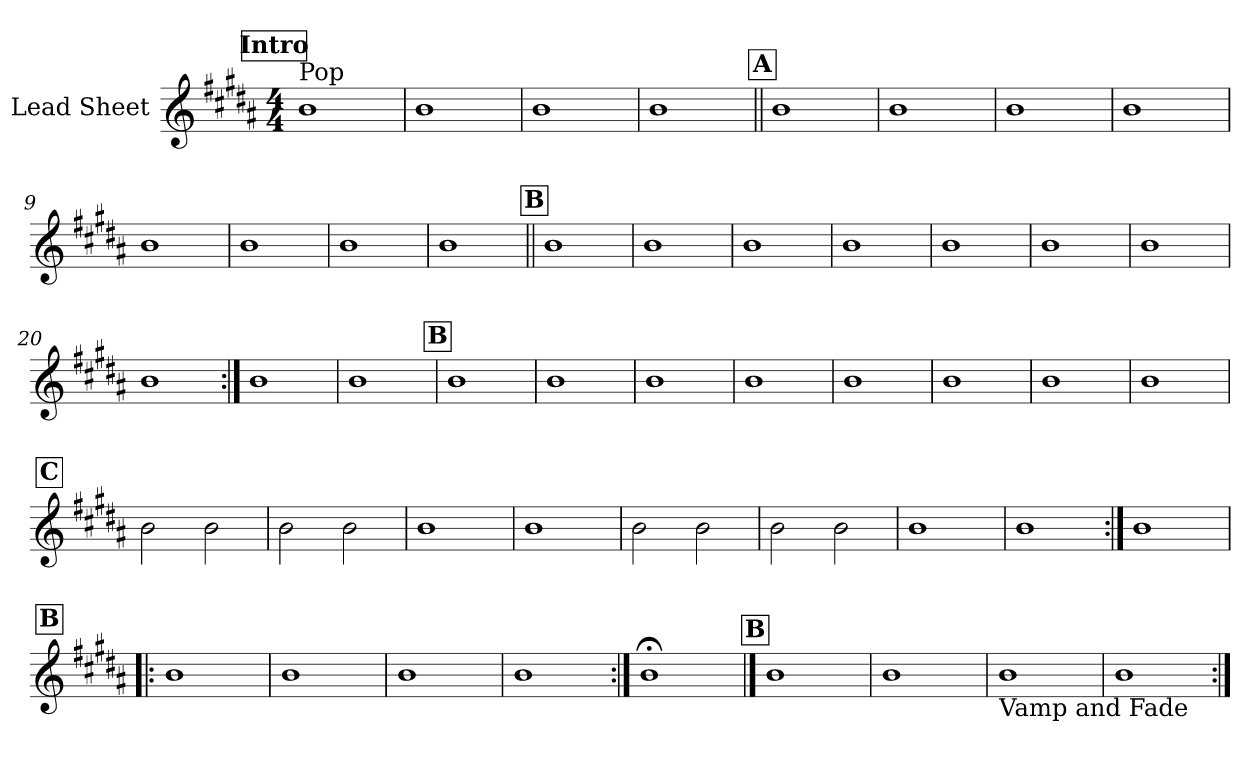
**kern
*part1
*staff1
*I"Lead Sheet
*clefG2
*k[f#c#g#d#a#]
*B:
*M4/4
*MM78
!!LO:REH:place=s1:a:fs=14:t=Intro
=1
!LO:TX:a:t=Pop
1b
=2
1b
=3
1b
=4
1b
!!LO:LB:g=z
!!LO:REH:place=s1:a:fs=14:t=A
=5||
1b
=6
1b
=7
1b
=8
1b
!!LO:LB:g=z
=9
1b
=10
1b
=11
1b
=12
1b
!!LO:LB:g=z
!!LO:REH:place=s1:a:fs=14:t=B
=13||
1b
=14
1b
=15
1b
=16
1b
!!LO:LB:g=z
=17
1b
=18
1b
=19
1b
=20
1b
!!LO:LB:g=z
=21:|!
1b
=22
1b
!!LO:REH:place=s1:a:fs=14:t=B
=23
1b
=24
1b
!!LO:LB:g=z
=25
1b
=26
1b
=27
1b
=28
1b
!!LO:LB:g=z
=29
1b
=30
1b
!!LO:REH:place=s1:a:fs=14:t=C
=31
2b\
2b\
=32
2b\
2b\
!!LO:LB:g=z
=33
1b
=34
1b
=35
2b\
2b\
=36
2b\
2b\
!!LO:PB:g=z
=37
1b
=38
1b
=39:|!
1b
!!LO:REH:place=s1:a:fs=14:t=B
=40!|:
1b
!!LO:LB:g=z
=41
1b
=42
1b
=43
1b
=44:|!
1b;<
!!LO:LB:g=z
!!LO:REH:place=s1:a:fs=14:t=B
==45
1b
=46
1b
=47
!LO:TX:b:t=Vamp and Fade
1b
=48
1b
=:|!
*-
